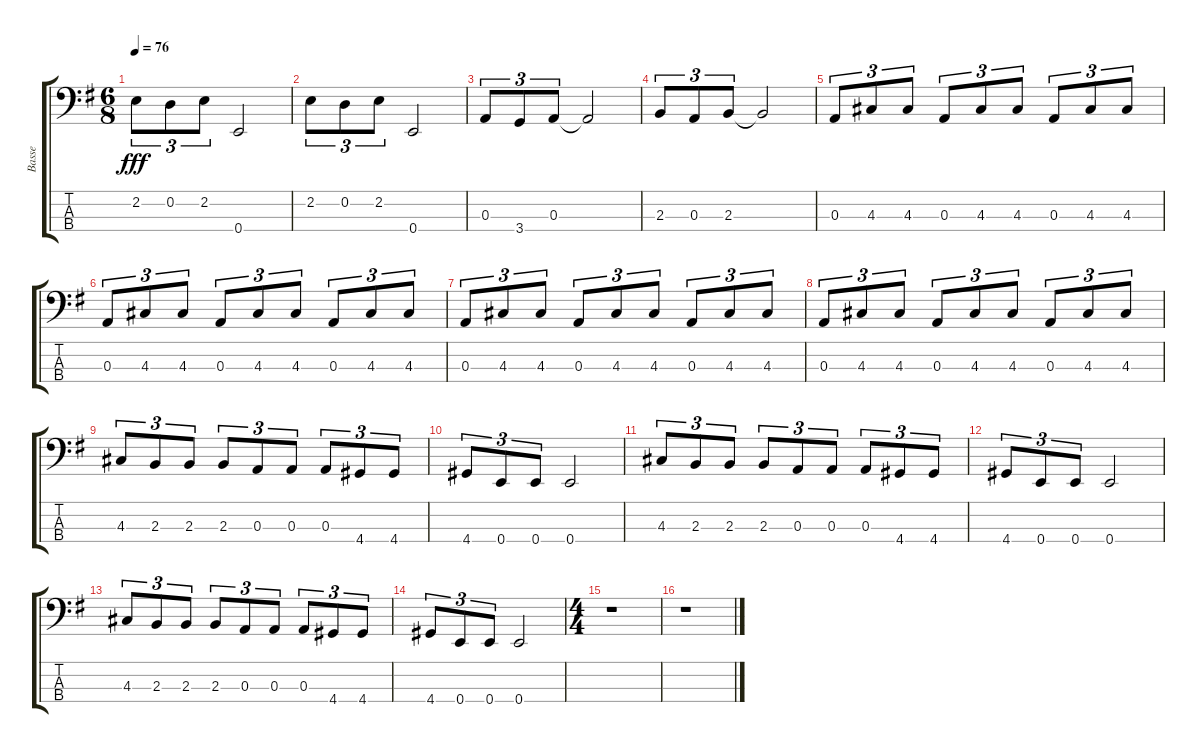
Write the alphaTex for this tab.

\track ("Basse" "Basse") {instrument electricbassfinger}
\staff {score tabs}
\tuning (G2 D2 A1 E1) {hide}
\ts (6 8)
\tempo 76
\clef f4
\ks g
2.2.8{tu (3 2) dy fff} 0.2.8{tu (3 2)} 2.2.8{tu (3 2)} 0.4.2 |
2.2.8{tu (3 2)} 0.2.8{tu (3 2)} 2.2.8{tu (3 2)} 0.4.2 |
0.3.8{tu (3 2)} 3.4.8{tu (3 2)} 0.3.8{tu (3 2)} 0.3{t}.2 |
2.3.8{tu (3 2)} 0.3.8{tu (3 2)} 2.3.8{tu (3 2)} 2.3{t}.2 |
0.3.8{tu (3 2)} 4.3.8{tu (3 2)} 4.3.8{tu (3 2)} 0.3.8{tu (3 2)} 4.3.8{tu (3 2)} 4.3.8{tu (3 2)} 0.3.8{tu (3 2)} 4.3.8{tu (3 2)} 4.3.8{tu (3 2)} |
0.3.8{tu (3 2)} 4.3.8{tu (3 2)} 4.3.8{tu (3 2)} 0.3.8{tu (3 2)} 4.3.8{tu (3 2)} 4.3.8{tu (3 2)} 0.3.8{tu (3 2)} 4.3.8{tu (3 2)} 4.3.8{tu (3 2)} |
0.3.8{tu (3 2)} 4.3.8{tu (3 2)} 4.3.8{tu (3 2)} 0.3.8{tu (3 2)} 4.3.8{tu (3 2)} 4.3.8{tu (3 2)} 0.3.8{tu (3 2)} 4.3.8{tu (3 2)} 4.3.8{tu (3 2)} |
0.3.8{tu (3 2)} 4.3.8{tu (3 2)} 4.3.8{tu (3 2)} 0.3.8{tu (3 2)} 4.3.8{tu (3 2)} 4.3.8{tu (3 2)} 0.3.8{tu (3 2)} 4.3.8{tu (3 2)} 4.3.8{tu (3 2)} |
4.3.8{tu (3 2)} 2.3.8{tu (3 2)} 2.3.8{tu (3 2)} 2.3.8{tu (3 2)} 0.3.8{tu (3 2)} 0.3.8{tu (3 2)} 0.3.8{tu (3 2)} 4.4.8{tu (3 2)} 4.4.8{tu (3 2)} |
4.4.8{tu (3 2)} 0.4.8{tu (3 2)} 0.4.8{tu (3 2)} 0.4.2 |
4.3.8{tu (3 2)} 2.3.8{tu (3 2)} 2.3.8{tu (3 2)} 2.3.8{tu (3 2)} 0.3.8{tu (3 2)} 0.3.8{tu (3 2)} 0.3.8{tu (3 2)} 4.4.8{tu (3 2)} 4.4.8{tu (3 2)} |
4.4.8{tu (3 2)} 0.4.8{tu (3 2)} 0.4.8{tu (3 2)} 0.4.2 |
4.3.8{tu (3 2)} 2.3.8{tu (3 2)} 2.3.8{tu (3 2)} 2.3.8{tu (3 2)} 0.3.8{tu (3 2)} 0.3.8{tu (3 2)} 0.3.8{tu (3 2)} 4.4.8{tu (3 2)} 4.4.8{tu (3 2)} |
4.4.8{tu (3 2)} 0.4.8{tu (3 2)} 0.4.8{tu (3 2)} 0.4.2 |
\ts (4 4)
r.1 |
r.1
